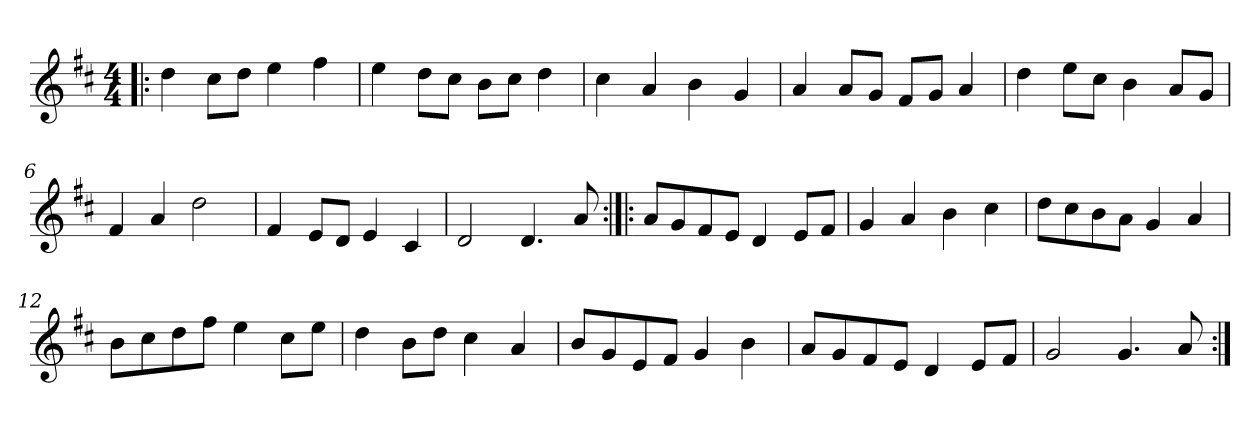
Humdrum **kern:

**kern
*part1
*staff1
*clefG2
*k[f#c#]
*D:
*M4/4
=1!|:
4dd\
8cc#\L
8dd\J
4ee\
4ff#\
=2
4ee\
8dd\L
8cc#\J
8b\L
8cc#\J
4dd\
=3
4cc#\
4a/
4b\
4g/
=4
4a/
8a/L
8g/J
8f#/L
8g/J
4a/
=5
4dd\
8ee\L
8cc#\J
4b\
8a/L
8g/J
=6
4f#/
4a/
2dd\
=7
4f#/
8e/L
8d/J
4e/
4c#/
=8
2d/
4.d/
8a/
!!LO:LB:g=z
=9:|!|:
8a/L
8g/
8f#/
8e/J
4d/
8e/L
8f#/J
=10
4g/
4a/
4b\
4cc#\
=11
8dd\L
8cc#\
8b\
8a\J
4g/
4a/
=12
8b\L
8cc#\
8dd\
8ff#\J
4ee\
8cc#\L
8ee\J
=13
4dd\
8b\L
8dd\J
4cc#\
4a/
=14
8b/L
8g/
8e/
8f#/J
4g/
4b\
=15
8a/L
8g/
8f#/
8e/J
4d/
8e/L
8f#/J
!!LO:LB:g=z
=16
2g/
4.g/
8a/
=:|!
*-
